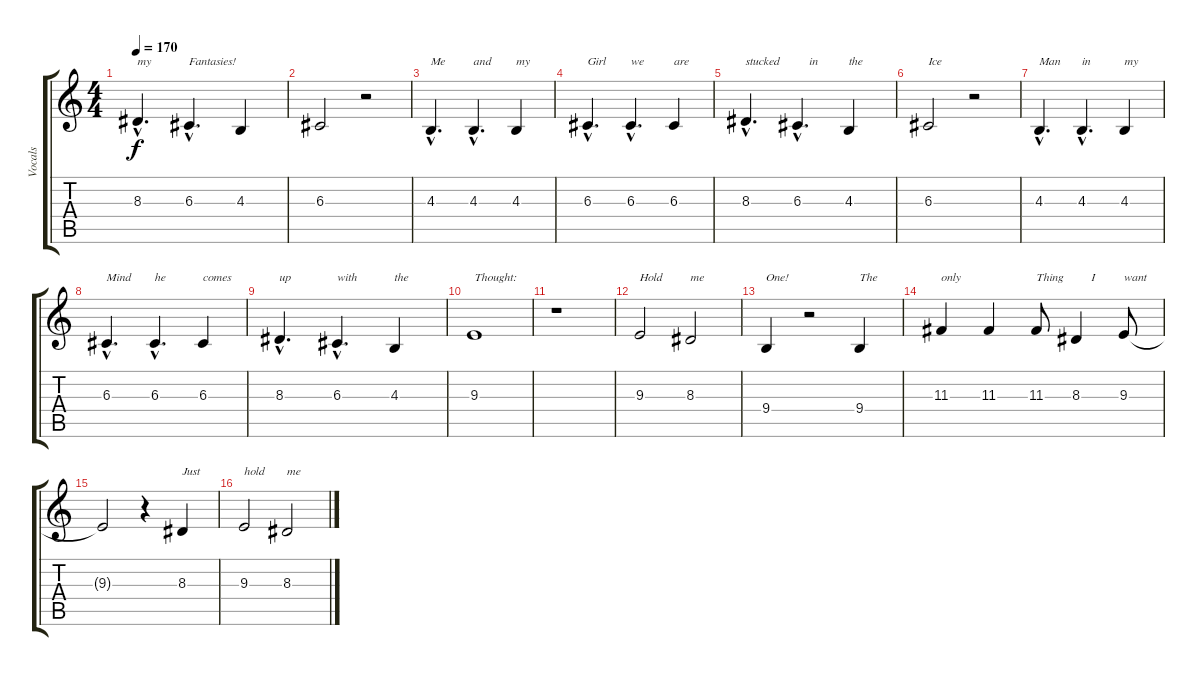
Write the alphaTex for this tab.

\track ("Vocals" "Vocals") {instrument lead6voice}
\staff {score tabs}
\tuning (E4 B3 G3 D3 A2 E2) {hide}
\ts (4 4)
\tempo 170
\clef g2
\ks c
8.3{hac}.4{d txt "my" dy f} 6.3{hac}.4{d txt "Fantasies!"} 4.3.4 |
6.3.2 r.2 |
4.3{hac}.4{d txt "Me"} 4.3{hac}.4{d txt "and"} 4.3.4{txt "my"} |
6.3{hac}.4{d txt "Girl"} 6.3{hac}.4{d txt "we"} 6.3.4{txt "are"} |
8.3{hac}.4{d txt "stucked"} 6.3{hac}.4{d txt "    in"} 4.3.4{txt "the"} |
6.3.2{txt "Ice"} r.2 |
4.3{hac}.4{d txt "Man"} 4.3{hac}.4{d txt "in"} 4.3.4{txt "my"} |
6.3{hac}.4{d txt "Mind"} 6.3{hac}.4{d txt "he"} 6.3.4{txt "comes"} |
8.3{hac}.4{d txt "up"} 6.3{hac}.4{d txt "with"} 4.3.4{txt "the"} |
9.3.1{txt "Thought:"} |
r.1 |
9.3.2{txt "Hold"} 8.3.2{txt "me"} |
9.4.4{txt "One!"} r.2 9.4.4{txt "The"} |
11.3.4{txt "only"} 11.3.4 11.3.8{txt "Thing"} 8.3.4{txt "     I"} 9.3.8{txt "want"} |
9.3{t}.2 r.4 8.3.4{txt "Just"} |
9.3.2{txt "hold"} 8.3.2{txt "me"}
